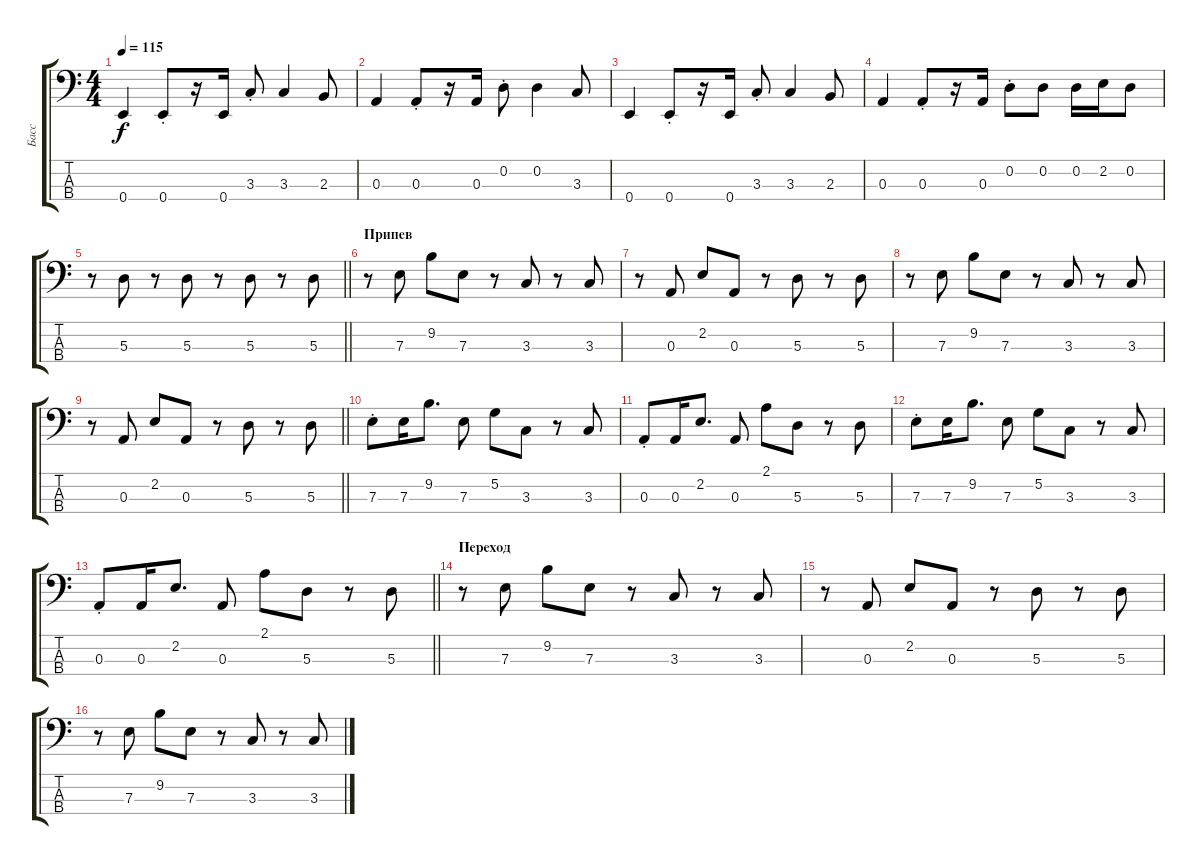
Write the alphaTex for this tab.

\track ("Басс" "Басс") {instrument synthbass2}
\staff {score tabs}
\tuning (G2 D2 A1 E1) {hide}
\ts (4 4)
\tempo 115
\clef f4
\ks c
0.4.4{dy f} 0.4{st}.8 r.16 0.4.16 3.3{st}.8 3.3.4 2.3.8 |
0.3.4 0.3{st}.8 r.16 0.3.16 0.2{st}.8 0.2.4 3.3.8 |
0.4.4 0.4{st}.8 r.16 0.4.16 3.3{st}.8 3.3.4 2.3.8 |
0.3.4 0.3{st}.8 r.16 0.3.16 0.2{st}.8 0.2.8 0.2.16 2.2.16 0.2.8 |
\barLineRight lightlight
r.8 5.3.8 r.8 5.3.8 r.8 5.3.8 r.8 5.3.8 |
\section ("" "Припев")
r.8 7.3.8 9.2.8 7.3.8 r.8 3.3.8 r.8 3.3.8 |
r.8 0.3.8 2.2.8 0.3.8 r.8 5.3.8 r.8 5.3.8 |
r.8 7.3.8 9.2.8 7.3.8 r.8 3.3.8 r.8 3.3.8 |
\barLineRight lightlight
r.8 0.3.8 2.2.8 0.3.8 r.8 5.3.8 r.8 5.3.8 |
7.3{st}.8 7.3.16 9.2.8{d} 7.3.8 5.2.8 3.3.8 r.8 3.3.8 |
0.3{st}.8 0.3.16 2.2.8{d} 0.3.8 2.1.8 5.3.8 r.8 5.3.8 |
7.3{st}.8 7.3.16 9.2.8{d} 7.3.8 5.2.8 3.3.8 r.8 3.3.8 |
\barLineRight lightlight
0.3{st}.8 0.3.16 2.2.8{d} 0.3.8 2.1.8 5.3.8 r.8 5.3.8 |
\section ("" "Переход")
r.8 7.3.8 9.2.8 7.3.8 r.8 3.3.8 r.8 3.3.8 |
r.8 0.3.8 2.2.8 0.3.8 r.8 5.3.8 r.8 5.3.8 |
r.8 7.3.8 9.2.8 7.3.8 r.8 3.3.8 r.8 3.3.8
